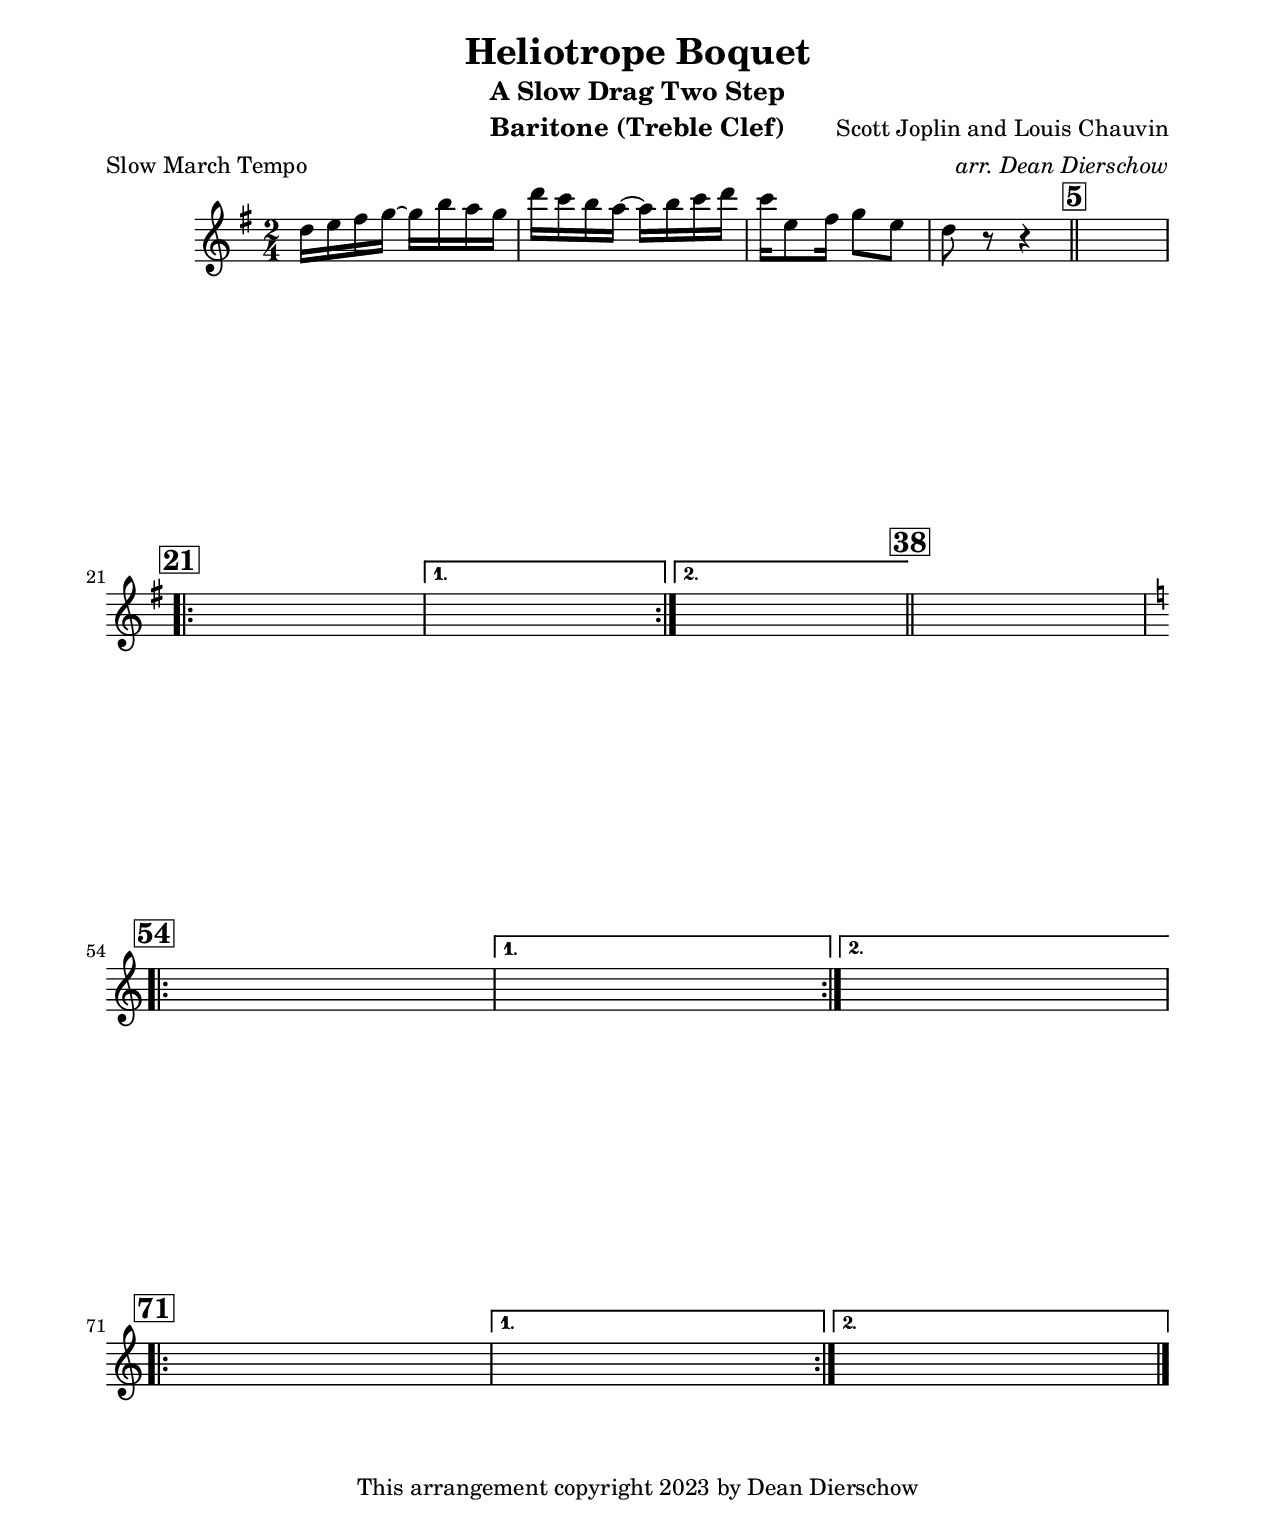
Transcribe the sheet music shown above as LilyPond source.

\version "2.22.2"

\include "config.lyi"
\include "defs.lyi"
\version "2.22.2"

\include "config.lyi"
\include "defs.lyi"

baritoneDyn =
{
  s2*4 |
  % 5
  s2*16 |

  \repeat volta 2
  {
    % 21
    s2*15 |
  }
  \alternative
  {
    {
      s2 |
    }
    {
      s2 |
    }
  }

  % 38
  s2*16 |

  \repeat volta 2
  {
    % 54
    s2*15 |
  }
  \alternative
  {
    {
      s2 |
    }
    {
      s2 |
    }
  }

  \repeat volta 2
  {
    % 71
    s2*15 |
  }
  \alternative
  {
    {
      s2 |
    }
    {
      s2 |
    }
  }
}


baritoneCues = \measuresBC


baritonetcCues = \measures


baritoneNotCues = \measuresBC


baritonetcNotCues = \measures


baritoneNotes =
{
  d16 e fis g~g b a g |
  d'16 c b a~a b c d |
  c16 e,8 fis16 g8 e |
  d8 r r4 |

  % 5
  s2*16 |

  \repeat volta 2
  {
    % 21
    s2*15 |
  }
  \alternative
  {
    {
      s2 |
    }
    {
      s2 |
    }
  }

  % 38
  s2*16 |

  \repeat volta 2
  {
    % 54
    s2*15 |
  }
  \alternative
  {
    {
      s2 |
    }
    {
      s2 |
    }
  }

  \repeat volta 2
  {
    % 71
    s2*15 |
  }
  \alternative
  {
    {
      s2 |
    }
    {
      s2 |
    }
  }
}


baritoneScore   = \transpose c   \concertKey \relative c,  { << \baritoneNotes \baritoneNotCues   \baritoneDyn >> }
baritonePart    = \transpose c   \concertKey \relative c,  { << \baritoneNotes \baritoneCues      \baritoneDyn >> }
baritoneTCScore = \transpose bes \concertKey \relative c'' { << \baritoneNotes \baritonetcNotCues \baritoneDyn >> }
baritoneTCPart  = \transpose bes \concertKey \relative c'' { << \baritoneNotes \baritonetcCues    \baritoneDyn >> }


instrument = "Baritone (Treble Clef)"

notes = \baritoneTCPart

\include "part.lyi"
